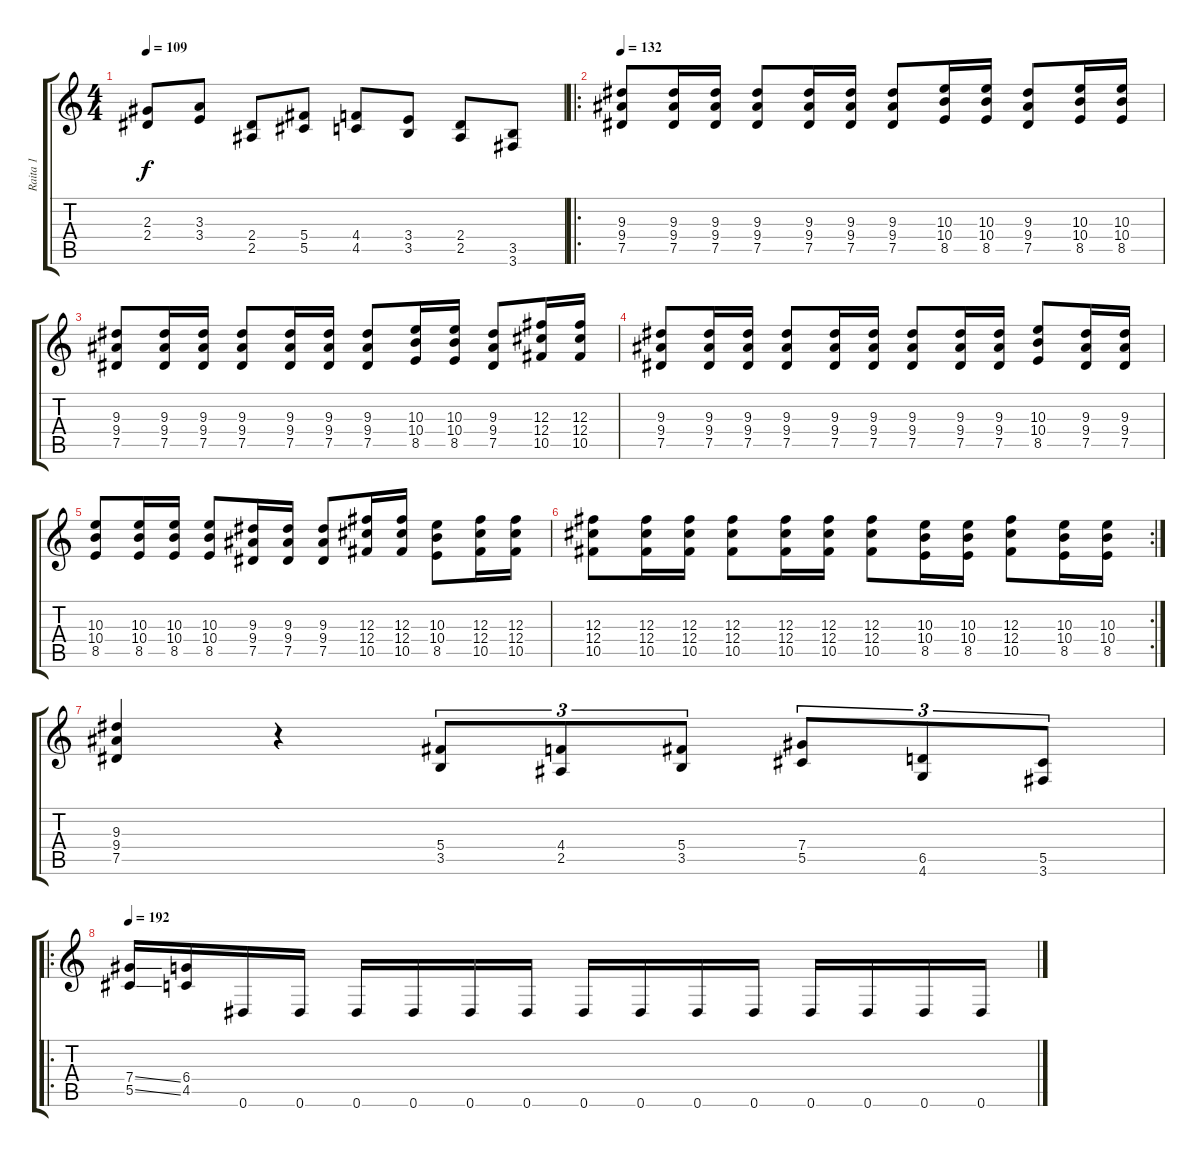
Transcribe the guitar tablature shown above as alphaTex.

\track ("Raita 1" "Raita 1") {instrument overdrivenguitar}
\staff {score tabs}
\tuning (Eb4 Bb3 Gb3 Db3 Ab2 Eb2) {hide}
\ts (4 4)
\tempo 109
\clef g2
\ks c
(2.3 2.4).8{dy f} (3.3 3.4).8 (2.4 2.5).8 (5.4 5.5).8 (4.4 4.5).8 (3.4 3.5).8 (2.4 2.5).8 (3.5 3.6).8 |
\ro
\tempo 132
(9.3 9.4 7.5).8 (9.3 9.4 7.5).16 (9.3 9.4 7.5).16 (9.3 9.4 7.5).8 (9.3 9.4 7.5).16 (9.3 9.4 7.5).16 (9.3 9.4 7.5).8 (10.3 10.4 8.5).16 (10.3 10.4 8.5).16 (9.3 9.4 7.5).8 (10.3 10.4 8.5).16 (10.3 10.4 8.5).16 |
(9.3 9.4 7.5).8 (9.3 9.4 7.5).16 (9.3 9.4 7.5).16 (9.3 9.4 7.5).8 (9.3 9.4 7.5).16 (9.3 9.4 7.5).16 (9.3 9.4 7.5).8 (10.3 10.4 8.5).16 (10.3 10.4 8.5).16 (9.3 9.4 7.5).8 (12.3 12.4 10.5).16 (12.3 12.4 10.5).16 |
(9.3 9.4 7.5).8 (9.3 9.4 7.5).16 (9.3 9.4 7.5).16 (9.3 9.4 7.5).8 (9.3 9.4 7.5).16 (9.3 9.4 7.5).16 (9.3 9.4 7.5).8 (9.3 9.4 7.5).16 (9.3 9.4 7.5).16 (10.3 10.4 8.5).8 (9.3 9.4 7.5).16 (9.3 9.4 7.5).16 |
(10.3 10.4 8.5).8 (10.3 10.4 8.5).16 (10.3 10.4 8.5).16 (10.3 10.4 8.5).8 (9.3 9.4 7.5).16 (9.3 9.4 7.5).16 (9.3 9.4 7.5).8 (12.3 12.4 10.5).16 (12.3 12.4 10.5).16 (10.3 10.4 8.5).8 (12.3 12.4 10.5).16 (12.3 12.4 10.5).16 |
\rc 2
(12.3 12.4 10.5).8 (12.3 12.4 10.5).16 (12.3 12.4 10.5).16 (12.3 12.4 10.5).8 (12.3 12.4 10.5).16 (12.3 12.4 10.5).16 (12.3 12.4 10.5).8 (10.3 10.4 8.5).16 (10.3 10.4 8.5).16 (12.3 12.4 10.5).8 (10.3 10.4 8.5).16 (10.3 10.4 8.5).16 |
(9.3 9.4 7.5).4 r.4 (5.4 3.5).8{tu (3 2)} (4.4 2.5).8{tu (3 2)} (5.4 3.5).8{tu (3 2)} (7.4 5.5).8{tu (3 2)} (6.5 4.6).8{tu (3 2)} (5.5 3.6).8{tu (3 2)} |
\ro
\tempo 192
(7.4{ss} 5.5{ss}).16 (6.4 4.5).16 0.6.16 0.6.16 0.6.16 0.6.16 0.6.16 0.6.16 0.6.16 0.6.16 0.6.16 0.6.16 0.6.16 0.6.16 0.6.16 0.6.16
